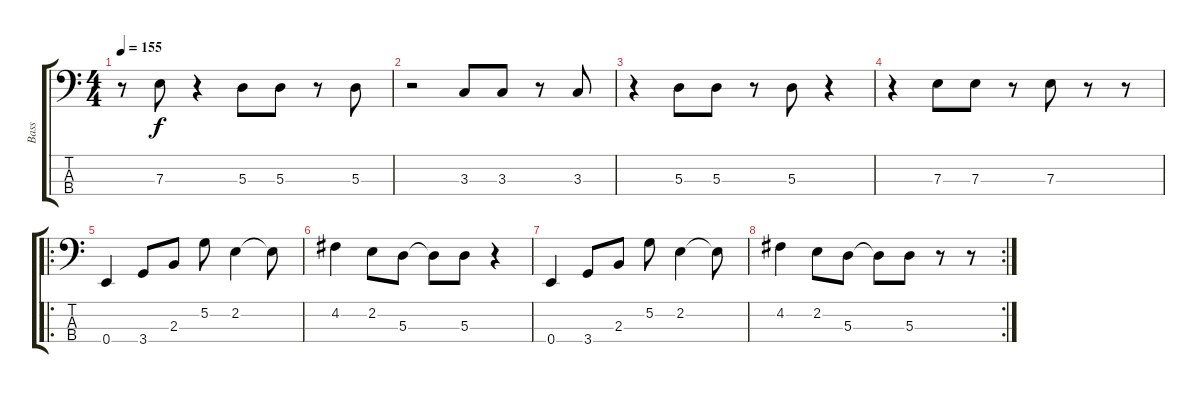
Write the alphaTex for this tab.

\track ("Bass" "Bass") {instrument electricbassfinger}
\staff {score tabs}
\tuning (G2 D2 A1 E1) {hide}
\ts (4 4)
\tempo 155
\clef f4
\ks c
r.8{dy f} 7.3.8 r.4 5.3.8 5.3.8 r.8 5.3.8 |
r.2 3.3.8 3.3.8 r.8 3.3.8 |
r.4 5.3.8 5.3.8 r.8 5.3.8 r.4 |
r.4 7.3.8 7.3.8 r.8 7.3.8 r.8 r.8 |
\ro
0.4.4 3.4.8 2.3.8 5.2.8 2.2.4 2.2{t}.8 |
4.2.4 2.2.8 5.3.8 5.3{t}.8 5.3.8 r.4 |
0.4.4 3.4.8 2.3.8 5.2.8 2.2.4 2.2{t}.8 |
\rc 2
4.2.4 2.2.8 5.3.8 5.3{t}.8 5.3.8 r.8 r.8
